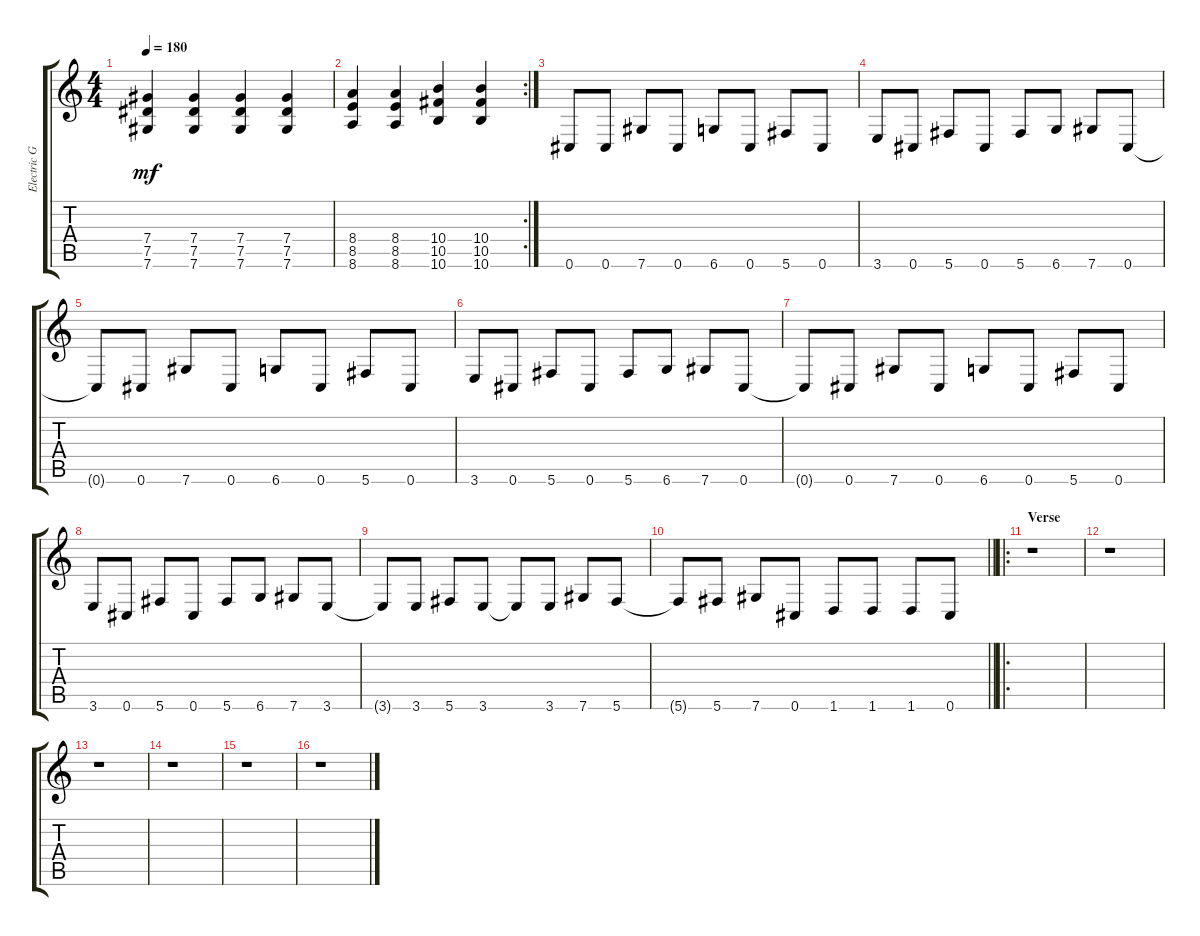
\track ("Electric Guitar" "Electric G") {instrument distortionguitar}
\staff {score tabs}
\tuning (Eb4 Bb3 Gb3 Db3 Ab2 Db2) {hide}
\ts (4 4)
\tempo 180
\clef g2
\ks c
(7.4 7.5 7.6).4{dy mf} (7.4 7.5 7.6).4 (7.4 7.5 7.6).4 (7.4 7.5 7.6).4 |
\rc 2
(8.4 8.5 8.6).4 (8.4 8.5 8.6).4 (10.4 10.5 10.6).4 (10.4 10.5 10.6).4 |
0.6.8 0.6.8 7.6.8 0.6.8 6.6.8 0.6.8 5.6.8 0.6.8 |
3.6.8 0.6.8 5.6.8 0.6.8 5.6.8 6.6.8 7.6.8 0.6.8 |
0.6{t}.8 0.6.8 7.6.8 0.6.8 6.6.8 0.6.8 5.6.8 0.6.8 |
3.6.8 0.6.8 5.6.8 0.6.8 5.6.8 6.6.8 7.6.8 0.6.8 |
0.6{t}.8 0.6.8 7.6.8 0.6.8 6.6.8 0.6.8 5.6.8 0.6.8 |
3.6.8 0.6.8 5.6.8 0.6.8 5.6.8 6.6.8 7.6.8 3.6.8 |
3.6{t}.8 3.6.8 5.6.8 3.6.8 3.6{t}.8 3.6.8 7.6.8 5.6.8 |
\barLineRight lightlight
5.6{t}.8 5.6.8 7.6.8 0.6.8 1.6.8 1.6.8 1.6.8 0.6.8 |
\ro
\section ("" "Verse")
r.1 |
r.1 |
r.1 |
r.1 |
r.1 |
r.1
